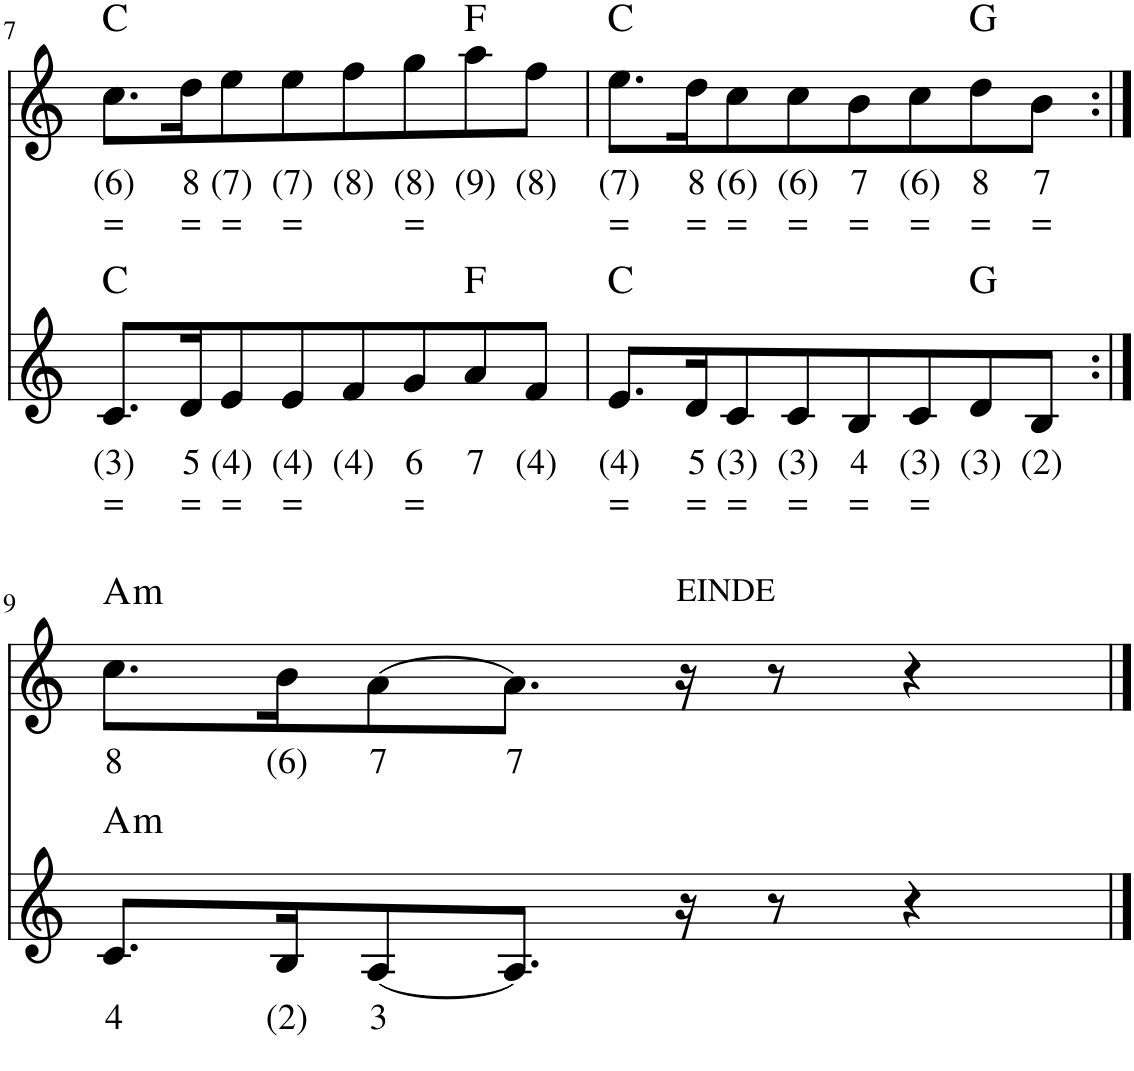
**kern	**text	**text	**kern	**text	**text	**harte
*part2	*part2	*part2	*part1	*part1	*part1	*part1
*staff2	*staff2	*staff2	*staff1	*staff1	*staff1	*
*I"Stem	*	*	*I"Stem	*	*	*
!!LO:PB:g=z
*clefG2	*	*	*clefG2	*	*	*
*k[]	*	*	*k[]	*	*	*
*M8/8	*	*	*M8/8	*	*	*
=7	=7	=7	=7	=7	=7	=7
!	!LO:LY:b	!LO:LY:b	!	!LO:LY:b	!LO:LY:b	!
8.c/L	(3)	=	8.cc\L	(6)	=	C:maj
!	!LO:LY:b	!LO:LY:b	!	!LO:LY:b	!LO:LY:b	!
16d/K	5	=	16dd\K	8	=	.
!	!LO:LY:b	!LO:LY:b	!	!LO:LY:b	!LO:LY:b	!
8e/	(4)	=	8ee\	(7)	=	.
!	!LO:LY:b	!LO:LY:b	!	!LO:LY:b	!LO:LY:b	!
8e/	(4)	=	8ee\	(7)	=	.
!	!LO:LY:b	!	!	!LO:LY:b	!	!
8f/	(4)	.	8ff\	(8)	.	.
!	!LO:LY:b	!LO:LY:b	!	!LO:LY:b	!LO:LY:b	!
8g/	6	=	8gg\	(8)	=	.
!	!LO:LY:b	!	!	!LO:LY:b	!	!
8a/	7	.	8aa\	(9)	.	F:maj
!	!LO:LY:b	!	!	!LO:LY:b	!	!
8f/J	(4)	.	8ff\J	(8)	.	.
=8	=8	=8	=8	=8	=8	=8
!	!LO:LY:b	!LO:LY:b	!	!LO:LY:b	!LO:LY:b	!
8.e/L	(4)	=	8.ee\L	(7)	=	C:maj
!	!LO:LY:b	!LO:LY:b	!	!LO:LY:b	!LO:LY:b	!
16d/K	5	=	16dd\K	8	=	.
!	!LO:LY:b	!LO:LY:b	!	!LO:LY:b	!LO:LY:b	!
8c/	(3)	=	8cc\	(6)	=	.
!	!LO:LY:b	!LO:LY:b	!	!LO:LY:b	!LO:LY:b	!
8c/	(3)	=	8cc\	(6)	=	.
!	!LO:LY:b	!LO:LY:b	!	!LO:LY:b	!LO:LY:b	!
8B/	4	=	8b\	7	=	.
!	!LO:LY:b	!LO:LY:b	!	!LO:LY:b	!LO:LY:b	!
8c/	(3)	=	8cc\	(6)	=	.
!	!LO:LY:b	!	!	!LO:LY:b	!LO:LY:b	!
8d/	(3)	.	8dd\	8	=	G:maj
!	!LO:LY:b	!	!	!LO:LY:b	!LO:LY:b	!
8B/J	(2)	.	8b\J	7	=	.
!!LO:LB:g=z
=9:|!	=9:|!	=9:|!	=9:|!	=9:|!	=9:|!	=9:|!
!	!LO:LY:b	!	!	!LO:LY:b	!	!LO:H:kt=m
8.c/L	4	.	8.cc\L	8	.	A:min
!	!LO:LY:b	!	!	!LO:LY:b	!	!
16B/K	(2)	.	16b\K	(6)	.	.
!	!LO:LY:b	!	!	!LO:LY:b	!	!
[8A/	3	.	[8a\	7	.	.
!	!	!	!	!LO:LY:b	!	!
8.A/J]	.	.	8.a\J]	7	.	.
!	!	!	!LO:TX:a:t=EINDE	!	!	!
16r	.	.	16r	.	.	.
8r	.	.	8r	.	.	.
4r	.	.	4r	.	.	.
==	==	==	==	==	==	==
*-	*-	*-	*-	*-	*-	*-
